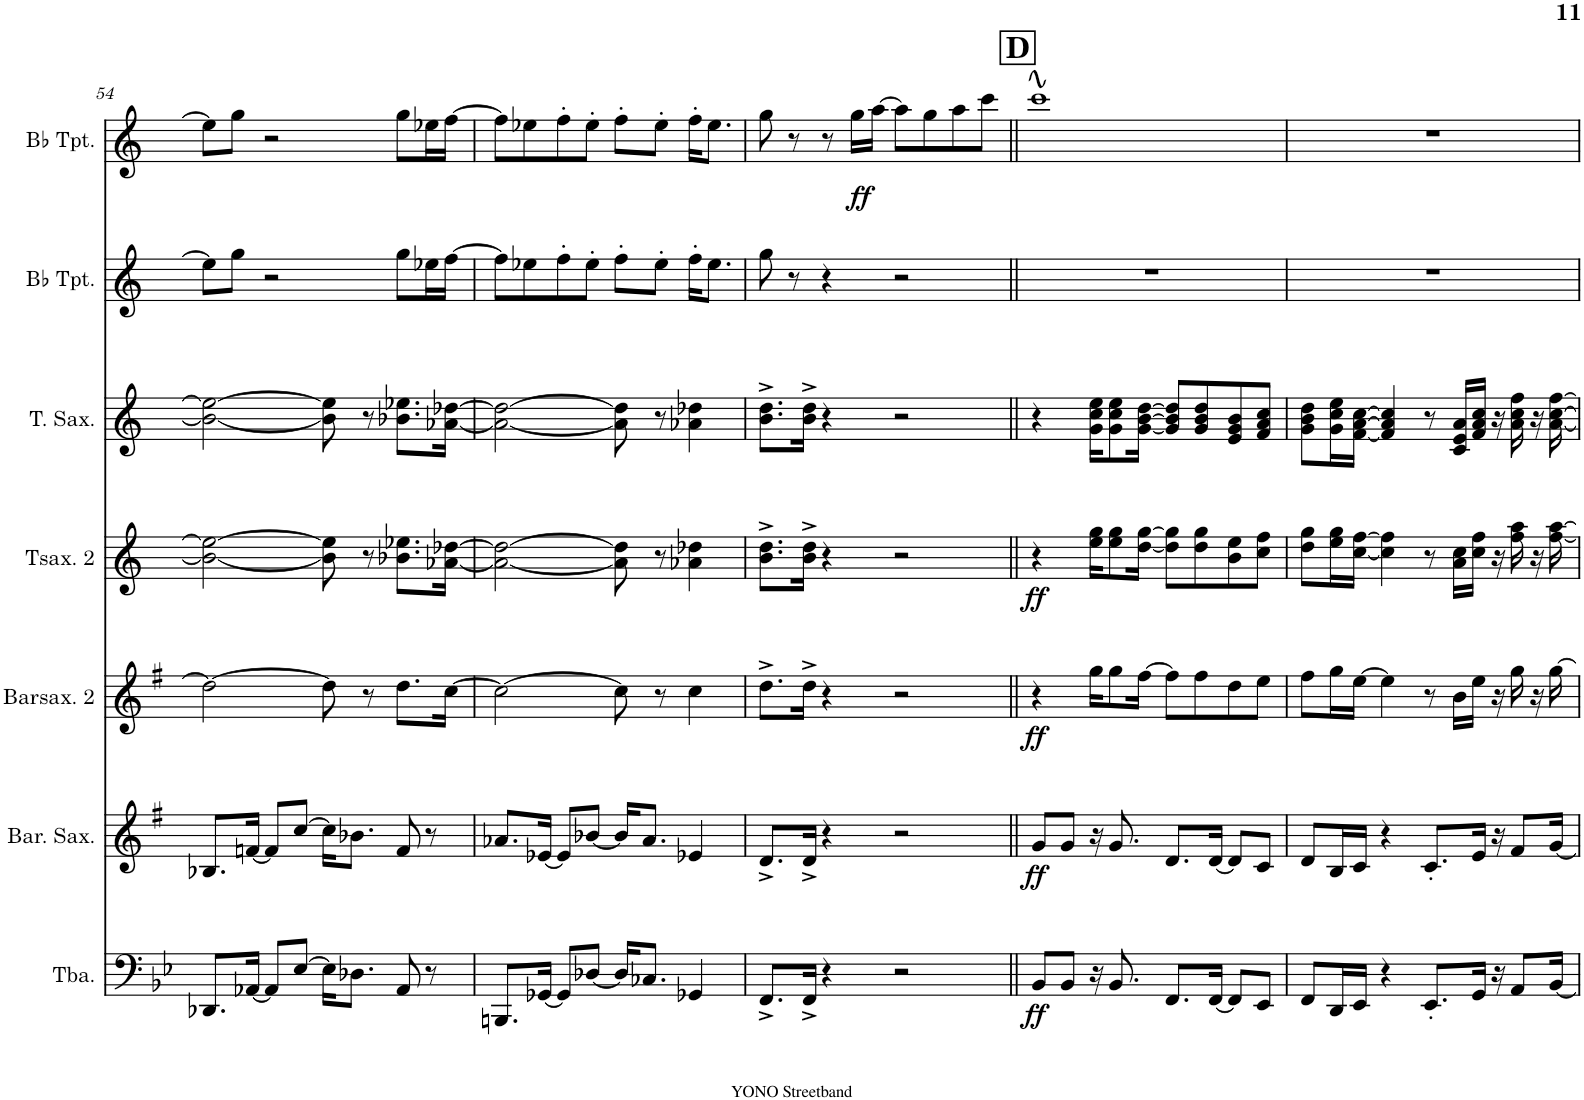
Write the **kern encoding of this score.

**kern	**dynam	**kern	**dynam	**kern	**dynam	**kern	**dynam	**kern	**kern	**kern	**dynam
*part7	*part7	*part6	*part6	*part5	*part5	*part4	*part4	*part3	*part2	*part1	*part1
*staff7	*staff7	*staff6	*staff6	*staff5	*staff5	*staff4	*staff4	*staff3	*staff2	*staff1	*staff1
*I"Tuba	*	*I"Baritone Saxophone	*	*I"Baritonsaxophon 2	*	*I"Tenorsaxophon 2	*	*I"Tenor Saxophone	*I"Bb Trumpet	*I"Bb Trumpet	*
*I'Tba.	*	*I'Bar. Sax.	*	*I'Barsax. 2	*	*I'Tsax. 2	*	*I'T. Sax.	*I'Bb Tpt.	*I'Bb Tpt.	*
!!LO:PB:g=z
*clefF4	*	*clefG2	*	*clefG2	*	*clefG2	*	*clefG2	*clefG2	*clefG2	*
*	*	*Trd12c21	*	*Trd12c21	*	*Trd8c14	*	*Trd8c14	*Trd1c2	*Trd1c2	*
*k[b-e-]	*	*k[f#]	*	*k[f#]	*	*k[]	*	*k[]	*k[]	*k[]	*
*M4/4	*	*M4/4	*	*M4/4	*	*M4/4	*	*M4/4	*M4/4	*M4/4	*
=54	=54	=54	=54	=54	=54	=54	=54	=54	=54	=54	=54
8.DD-X/L	.	8.B-X/L	.	2dd\_	.	2b-\_ 2ee-\_	.	2b-\_ 2ee-\_	8ee-\L]	8ee-\L]	.
.	.	.	.	.	.	.	.	.	8gg\J	8gg\J	.
[16AA-X/Jk	.	[16fn/Jk	.	.	.	.	.	.	.	.	.
8AA-/L]	.	8f/L]	.	.	.	.	.	.	2r	2r	.
[8E-/J	.	[8cc/J	.	.	.	.	.	.	.	.	.
16E-\KL]	.	16cc\KL]	.	8dd\]	.	8b-\] 8ee-\]	.	8b-\] 8ee-\]	.	.	.
8.D-X\J	.	8.b-X\J	.	.	.	.	.	.	.	.	.
.	.	.	.	8r	.	8r	.	8r	.	.	.
8AA-/	.	8f/	.	8.dd\L	.	8.b-X\ 8.ee-X\L	.	8.b-X\ 8.ee-X\L	8gg\L	8gg\L	.
8r	.	8r	.	.	.	.	.	.	16ee-X\L	16ee-X\L	.
.	.	.	.	[16cc\Jk	.	[16a-X\ [16dd-X\Jk	.	[16a-X\ [16dd-X\Jk	[16ff\JJ	[16ff\JJ	.
=55	=55	=55	=55	=55	=55	=55	=55	=55	=55	=55	=55
8.BBBn/L	.	8.a-X/L	.	2cc\_	.	2a-\_ 2dd-\_	.	2a-\_ 2dd-\_	8ff\L]	8ff\L]	.
.	.	.	.	.	.	.	.	.	8ee-X\	8ee-X\	.
[16GG-X/Jk	.	[16e-X/Jk	.	.	.	.	.	.	.	.	.
8GG-/L]	.	8e-/L]	.	.	.	.	.	.	8ff'\	8ff'\	.
[8D-X/J	.	[8b-X/J	.	.	.	.	.	.	8ee-'\J	8ee-'\J	.
16D-/KL]	.	16b-/KL]	.	8cc\]	.	8a-\] 8dd-\]	.	8a-\] 8dd-\]	8ff'\L	8ff'\L	.
8.C-X/J	.	8.a-/J	.	.	.	.	.	.	.	.	.
.	.	.	.	8r	.	8r	.	8r	8ee-'\J	8ee-'\J	.
4GG-X/	.	4e-X/	.	4cc\	.	4a-X\ 4dd-X\	.	4a-X\ 4dd-X\	16ff'\KL	16ff'\KL	.
.	.	.	.	.	.	.	.	.	8.ee-\J	8.ee-\J	.
=56	=56	=56	=56	=56	=56	=56	=56	=56	=56	=56	=56
8.FF^/L	.	8.d^/L	.	8.dd^\L	.	8.b\^ 8.dd\^L	.	8.b\^ 8.dd\^L	8gg\	8gg\	.
.	.	.	.	.	.	.	.	.	8r	8r	.
16FF^/Jk	.	16d^/Jk	.	16dd^\Jk	.	16b\^ 16dd\^Jk	.	16b\^ 16dd\^Jk	.	.	.
4r	.	4r	.	4r	.	4r	.	4r	4r	8r	.
!	!	!	!	!	!	!	!	!	!	!	!LO:DY:b
.	.	.	.	.	.	.	.	.	.	16gg\LL	ff
.	.	.	.	.	.	.	.	.	.	[16aa\JJ	.
2r	.	2r	.	2r	.	2r	.	2r	2r	8aa\L]	.
.	.	.	.	.	.	.	.	.	.	8gg\	.
.	.	.	.	.	.	.	.	.	.	8aa\	.
.	.	.	.	.	.	.	.	.	.	8ccc\J	.
!!LO:REH:place=s1:a:B:cj:fs=14:t=D
=57||	=57||	=57||	=57||	=57||	=57||	=57||	=57||	=57||	=57||	=57||	=57||
!	!LO:DY:b	!	!LO:DY:b	!	!LO:DY:b	!	!LO:DY:b	!	!	!	!
8BB-/L	ff	8g/L	ff	4r	ff	4r	ff	4r	1r	1ccc	.
8BB-/J	.	8g/J	.	.	.	.	.	.	.	.	.
16r	.	16r	.	16gg\KL	.	16ee\ 16gg\KL	.	16g\ 16cc\ 16ee\KL	.	.	.
8.BB-/	.	8.g/	.	8gg\	.	8ee\ 8gg\	.	8g\ 8cc\ 8ee\	.	.	.
.	.	.	.	[16ff#\Jk	.	[16dd\ [16gg\Jk	.	[16g\ [16b\ [16dd\Jk	.	.	.
8.FF/L	.	8.d/L	.	8ff#\L]	.	8dd\] 8gg\]L	.	8g/] 8b/] 8dd/]L	.	.	.
.	.	.	.	8ff#\	.	8dd\ 8gg\	.	8g/ 8b/ 8dd/	.	.	.
[16FF/Jk	.	[16d/Jk	.	.	.	.	.	.	.	.	.
8FF/L]	.	8d/L]	.	8dd\	.	8b\ 8ee\	.	8e/ 8g/ 8b/	.	.	.
8EE-/J	.	8c/J	.	8ee\J	.	8cc\ 8ff\J	.	8f/ 8a/ 8cc/J	.	.	.
=58	=58	=58	=58	=58	=58	=58	=58	=58	=58	=58	=58
8FF/L	.	8d/L	.	8ff#\L	.	8dd\ 8gg\L	.	8g\ 8b\ 8dd\L	1r	1r	.
16DD/L	.	16B/L	.	16gg\L	.	16ee\ 16gg\L	.	16g\ 16cc\ 16ee\L	.	.	.
16EE-/JJ	.	16c/JJ	.	[16ee\JJ	.	[16cc\ [16ff\JJ	.	[16f\ [16a\ [16cc\JJ	.	.	.
4r	.	4r	.	4ee\]	.	4cc\] 4ff\]	.	4f/] 4a/] 4cc/]	.	.	.
8.EE-'/L	.	8.c'/L	.	8r	.	8r	.	8r	.	.	.
.	.	.	.	16b\LL	.	16a\ 16cc\LL	.	16c/ 16e/ 16a/LL	.	.	.
16GG/Jk	.	16e/Jk	.	16ee\JJ	.	16cc\ 16ff\JJ	.	16f/ 16a/ 16cc/JJ	.	.	.
16r	.	16r	.	16r	.	16r	.	16r	.	.	.
8AA/L	.	8f#/L	.	16gg\	.	16ff\ 16aa\	.	16a\ 16cc\ 16ff\	.	.	.
.	.	.	.	16r	.	16r	.	16r	.	.	.
[16BB-/Jk	.	[16g/Jk	.	[16gg\	.	[16ff\ [16aa\	.	[16a\ [16cc\ [16ff\	.	.	.
=	=	=	=	=	=	=	=	=	=	=	=
*-	*-	*-	*-	*-	*-	*-	*-	*-	*-	*-	*-
